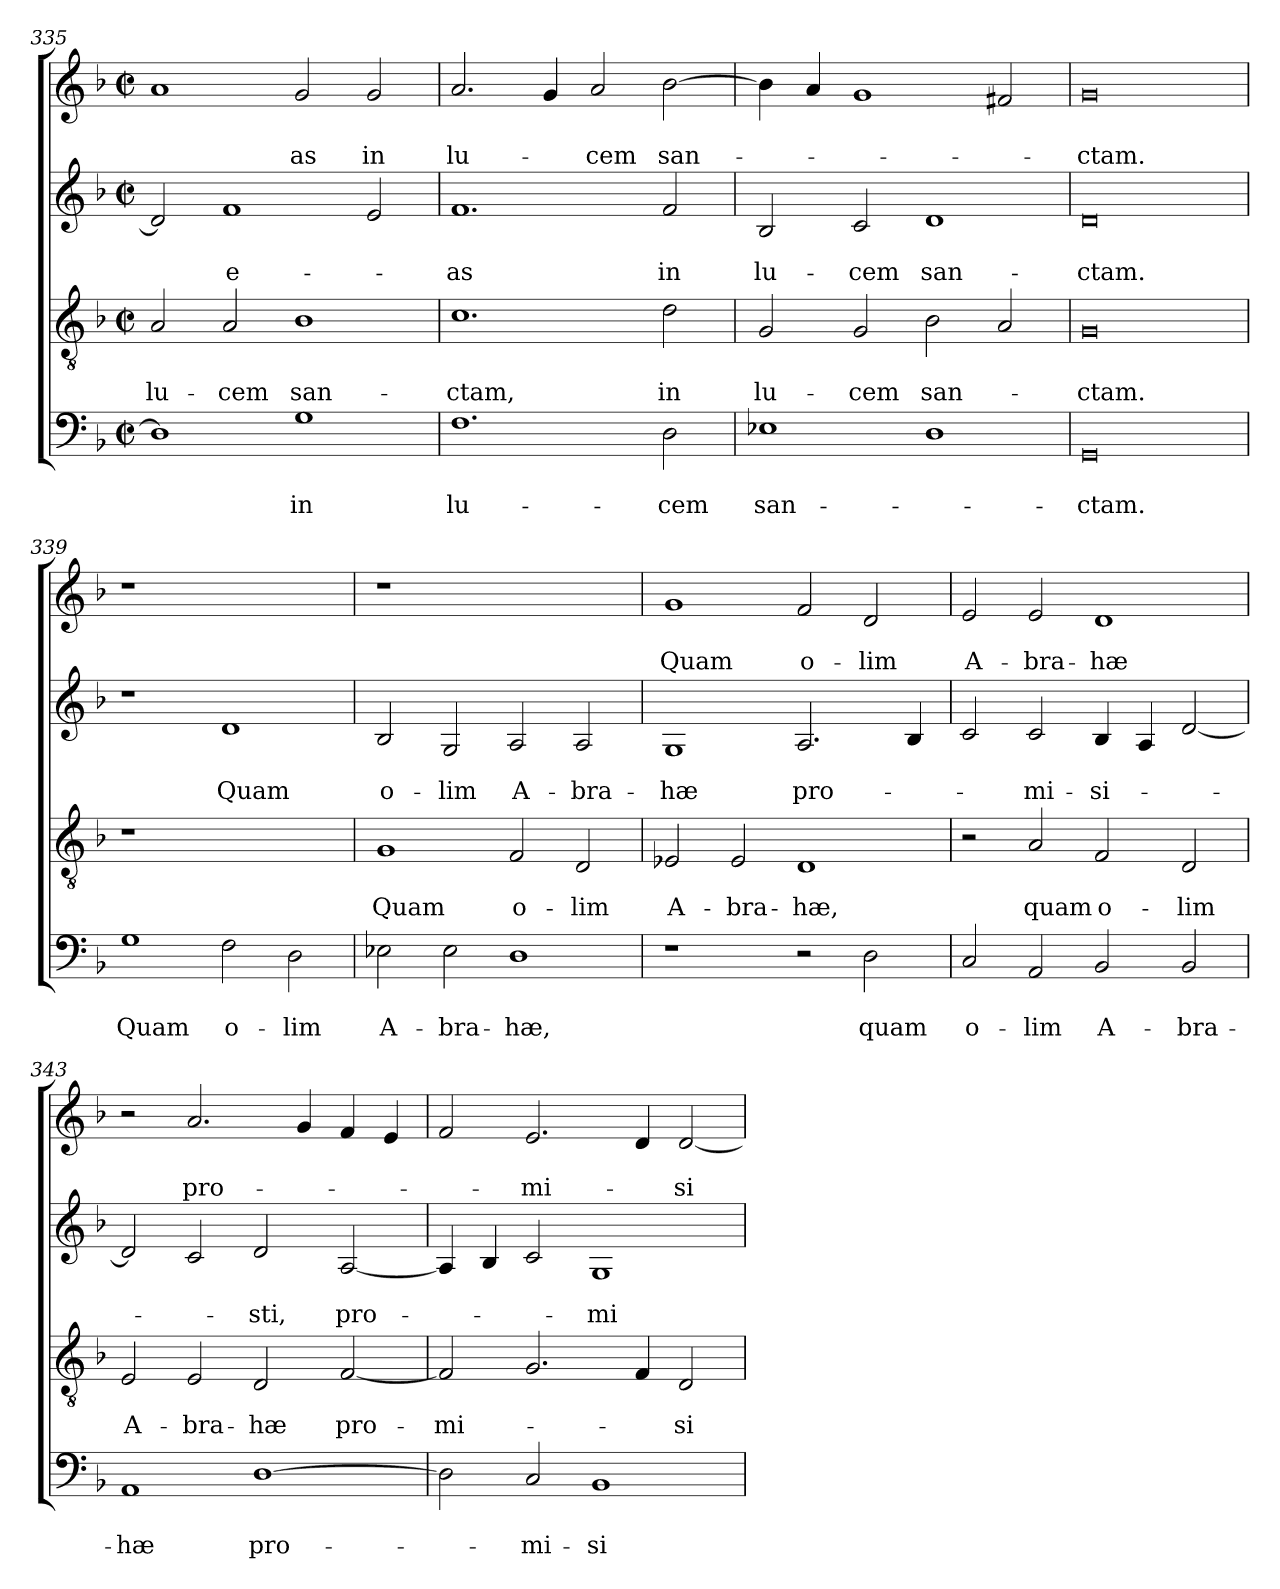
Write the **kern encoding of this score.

**kern	**text	**text	**kern	**text	**text	**kern	**text	**text	**kern	**text	**text
*part4	*part4	*part4	*part3	*part3	*part3	*part2	*part2	*part2	*part1	*part1	*part1
*staff4	*staff4	*staff4	*staff3	*staff3	*staff3	*staff2	*staff2	*staff2	*staff1	*staff1	*staff1
*clefF4	*	*	*clefGv2	*	*	*clefG2	*	*	*clefG2	*	*
*k[b-]	*	*	*k[b-]	*	*	*k[b-]	*	*	*k[b-]	*	*
*F:	*	*	*F:	*	*	*F:	*	*	*F:	*	*
*M2/2	*	*	*M2/2	*	*	*M2/2	*	*	*M2/2	*	*
*met(c|)	*	*	*met(c|)	*	*	*met(c|)	*	*	*met(c|)	*	*
=335	=335	=335	=335	=335	=335	=335	=335	=335	=335	=335	=335
!	!	!	!	!	!LO:LY:b	!	!	!	!	!	!
1D]	.	.	2A/	.	lu-	2d/]	.	.	1a	.	.
!	!	!	!	!	!LO:LY:b	!	!	!LO:LY:b	!	!	!
.	.	.	2A/	.	-cem	1f	.	e-	.	.	.
!	!	!LO:LY:b	!	!	!LO:LY:b	!	!	!	!	!	!LO:LY:b
1G	.	in	1B-	.	san-	.	.	.	2g/	.	-as
!	!	!	!	!	!	!	!	!	!	!	!LO:LY:b
.	.	.	.	.	.	2e/	.	.	2g/	.	in
=336	=336	=336	=336	=336	=336	=336	=336	=336	=336	=336	=336
!	!	!LO:LY:b	!	!	!LO:LY:b	!	!	!LO:LY:b	!	!	!LO:LY:b
1.F	.	lu-	1.c	.	-ctam,	1.f	.	-as	2.a/	.	lu-
.	.	.	.	.	.	.	.	.	4g/	.	.
!	!	!	!	!	!	!	!	!	!	!	!LO:LY:b
.	.	.	.	.	.	.	.	.	2a/	.	-cem
!	!	!LO:LY:b	!	!	!LO:LY:b	!	!	!LO:LY:b	!	!	!LO:LY:b
2D\	.	-cem	2d\	.	in	2f/	.	in	[2b-\	.	san-
=337	=337	=337	=337	=337	=337	=337	=337	=337	=337	=337	=337
!	!	!LO:LY:b	!	!	!LO:LY:b	!	!	!LO:LY:b	!	!	!
1E-X	.	san-	2G/	.	lu-	2B-/	.	lu-	4b-\]	.	.
.	.	.	.	.	.	.	.	.	4a/	.	.
!	!	!	!	!	!LO:LY:b	!	!	!LO:LY:b	!	!	!
.	.	.	2G/	.	-cem	2c/	.	-cem	1g	.	.
!	!	!	!	!	!LO:LY:b	!	!	!LO:LY:b	!	!	!
1D	.	.	2B-\	.	san-	1d	.	san-	.	.	.
.	.	.	2A/	.	.	.	.	.	2f#i/	.	.
=338	=338	=338	=338	=338	=338	=338	=338	=338	=338	=338	=338
!	!	!LO:LY:b	!	!	!LO:LY:b	!	!	!LO:LY:b	!	!	!LO:LY:b
0GG	.	-ctam.	0G	.	-ctam.	0d	.	-ctam.	0g	.	-ctam.
!!LO:LB:g=z
=339	=339	=339	=339	=339	=339	=339	=339	=339	=339	=339	=339
!	!	!LO:LY:b	!	!	!	!	!	!	!	!	!
1G	.	Quam	1r	.	.	1r	.	.	1r	.	.
!	!	!LO:LY:b	!	!	!	!	!	!LO:LY:b	!	!	!
2F\	.	o-	1ryy	.	.	1d	.	Quam	1ryy	.	.
!	!	!LO:LY:b	!	!	!	!	!	!	!	!	!
2D\	.	-lim	.	.	.	.	.	.	.	.	.
=340	=340	=340	=340	=340	=340	=340	=340	=340	=340	=340	=340
!	!	!LO:LY:b	!	!	!LO:LY:b	!	!	!LO:LY:b	!	!	!
2E-X\	.	A-	1G	.	Quam	2B-/	.	o-	1r	.	.
!	!	!LO:LY:b	!	!	!	!	!	!LO:LY:b	!	!	!
2E-\	.	-bra-	.	.	.	2G/	.	-lim	.	.	.
!	!	!LO:LY:b	!	!	!LO:LY:b	!	!	!LO:LY:b	!	!	!
1D	.	-hæ,	2F/	.	o-	2A/	.	A-	1ryy	.	.
!	!	!	!	!	!LO:LY:b	!	!	!LO:LY:b	!	!	!
.	.	.	2D/	.	-lim	2A/	.	-bra-	.	.	.
=341	=341	=341	=341	=341	=341	=341	=341	=341	=341	=341	=341
!	!	!	!	!	!LO:LY:b	!	!	!LO:LY:b	!	!	!LO:LY:b
1r	.	.	2E-X/	.	A-	1G	.	-hæ	1g	.	Quam
!	!	!	!	!	!LO:LY:b	!	!	!	!	!	!
.	.	.	2E-/	.	-bra-	.	.	.	.	.	.
!	!	!	!	!	!LO:LY:b	!	!	!LO:LY:b	!	!	!LO:LY:b
2r	.	.	1D	.	-hæ,	2.A/	.	pro-	2f/	.	o-
!	!	!LO:LY:b	!	!	!	!	!	!	!	!	!LO:LY:b
2D\	.	quam	.	.	.	.	.	.	2d/	.	-lim
.	.	.	.	.	.	4B-/	.	.	.	.	.
=342	=342	=342	=342	=342	=342	=342	=342	=342	=342	=342	=342
!	!	!LO:LY:b	!	!	!	!	!	!	!	!	!LO:LY:b
2C/	.	o-	2r	.	.	2c/	.	.	2e/	.	A-
!	!	!LO:LY:b	!	!	!LO:LY:b	!	!	!LO:LY:b	!	!	!LO:LY:b
2AA/	.	-lim	2A/	.	quam	2c/	.	-mi-	2e/	.	-bra-
!	!	!LO:LY:b	!	!	!LO:LY:b	!	!	!LO:LY:b	!	!	!LO:LY:b
2BB-/	.	A-	2F/	.	o-	4B-/	.	-si-	1d	.	-hæ
.	.	.	.	.	.	4A/	.	.	.	.	.
!	!	!LO:LY:b	!	!	!LO:LY:b	!	!	!	!	!	!
2BB-/	.	-bra-	2D/	.	-lim	[2d/	.	.	.	.	.
=343	=343	=343	=343	=343	=343	=343	=343	=343	=343	=343	=343
!	!	!LO:LY:b	!	!	!LO:LY:b	!	!	!	!	!	!
1AA	.	-hæ	2E/	.	A-	2d/]	.	.	2r	.	.
!	!	!	!	!	!LO:LY:b	!	!	!	!	!	!LO:LY:b
.	.	.	2E/	.	-bra-	2c/	.	.	2.a/	.	pro-
!	!	!LO:LY:b	!	!	!LO:LY:b	!	!	!LO:LY:b	!	!	!
[1D	.	pro-	2D/	.	-hæ	2d/	.	-sti,	.	.	.
.	.	.	.	.	.	.	.	.	4g/	.	.
!	!	!	!	!	!LO:LY:b	!	!	!LO:LY:b	!	!	!
.	.	.	[2F/	.	pro-	[2A/	.	pro-	4f/	.	.
.	.	.	.	.	.	.	.	.	4e/	.	.
!!LO:LB:g=z
=344	=344	=344	=344	=344	=344	=344	=344	=344	=344	=344	=344
!	!	!	!	!	!LO:LY:b	!	!	!	!	!	!
2D\]	.	.	2F/]	.	-mi-	4A/]	.	.	2f/	.	.
.	.	.	.	.	.	4B-/	.	.	.	.	.
!	!	!LO:LY:b	!	!	!	!	!	!	!	!	!LO:LY:b
2C/	.	-mi-	2.G/	.	.	2c/	.	.	2.e/	.	-mi-
!	!	!LO:LY:b	!	!	!	!	!	!LO:LY:b	!	!	!
1BB-	.	-si-	.	.	.	1G	.	-mi-	.	.	.
.	.	.	4F/	.	.	.	.	.	4d/	.	.
!	!	!	!	!	!LO:LY:b	!	!	!	!	!	!LO:LY:b
.	.	.	2D/	.	-si-	.	.	.	[2d/	.	-si-
=	=	=	=	=	=	=	=	=	=	=	=
*-	*-	*-	*-	*-	*-	*-	*-	*-	*-	*-	*-
